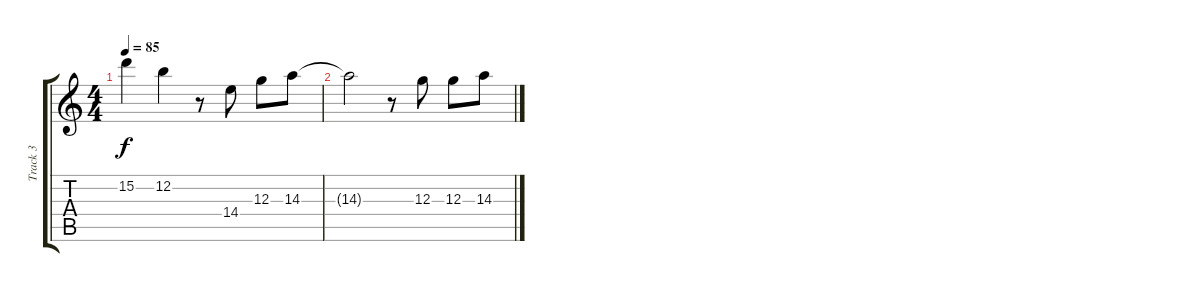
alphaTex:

\track ("Track 3" "Track 3") {instrument electricguitarjazz}
\staff {score tabs}
\tuning (E4 B3 G3 D3 A2 D2) {hide}
\ts (4 4)
\tempo 85
\clef g2
\ks c
15.2.4{dy f} 12.2.4 r.8 14.4.8 12.3.8 14.3.8 |
14.3{t}.2 r.8 12.3.8 12.3.8 14.3.8
